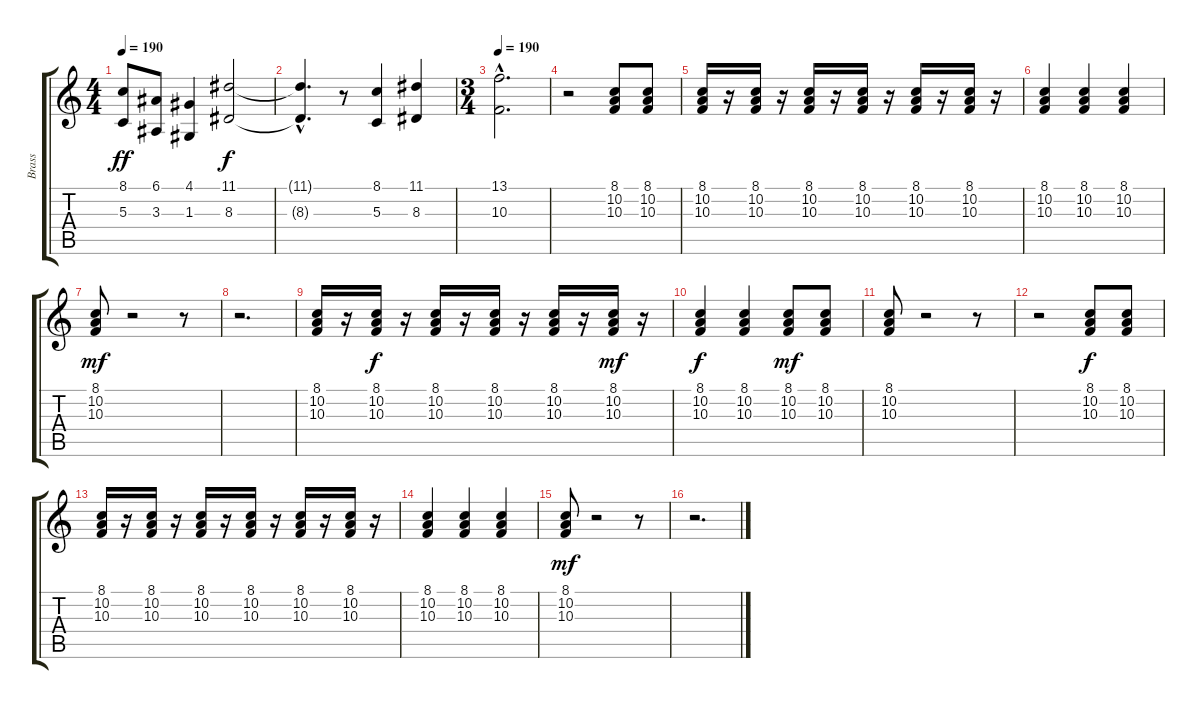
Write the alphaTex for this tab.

\track ("Brass" "Brass") {instrument brasssection}
\staff {score tabs}
\tuning (E4 B3 G3 D3 A2 E2) {hide}
\ts (4 4)
\tempo 190
\tempo 135
\tempo 190
\clef g2
\ks c
(8.1 5.3).8{dy ff instrument brasssection} (6.1 3.3).8 (4.1 1.3).4 (11.1 8.3).2{dy f} |
(11.1{hac t} 8.3{hac t}).4{d} r.8 (8.1 5.3).4 (11.1 8.3).4 |
\ts (3 4)
\tempo 190
(13.1{hac} 10.3{hac}).2{d} |
r.2 (8.1 10.2 10.3).8 (8.1 10.2 10.3).8 |
(8.1 10.2 10.3).16 r.16 (8.1 10.2 10.3).16 r.16 (8.1 10.2 10.3).16 r.16 (8.1 10.2 10.3).16 r.16 (8.1 10.2 10.3).16 r.16 (8.1 10.2 10.3).16 r.16 |
(8.1 10.2 10.3).4 (8.1 10.2 10.3).4 (8.1 10.2 10.3).4 |
(8.1 10.2 10.3).8{dy mf} r.2 r.8 |
r.2{d} |
(8.1 10.2 10.3).16 r.16 (8.1 10.2 10.3).16{dy f} r.16 (8.1 10.2 10.3).16 r.16 (8.1 10.2 10.3).16 r.16 (8.1 10.2 10.3).16 r.16 (8.1 10.2 10.3).16{dy mf} r.16 |
(8.1 10.2 10.3).4{dy f} (8.1 10.2 10.3).4 (8.1 10.2 10.3).8{dy mf} (8.1 10.2 10.3).8 |
(8.1 10.2 10.3).8 r.2 r.8 |
r.2 (8.1 10.2 10.3).8{dy f} (8.1 10.2 10.3).8 |
(8.1 10.2 10.3).16 r.16 (8.1 10.2 10.3).16 r.16 (8.1 10.2 10.3).16 r.16 (8.1 10.2 10.3).16 r.16 (8.1 10.2 10.3).16 r.16 (8.1 10.2 10.3).16 r.16 |
(8.1 10.2 10.3).4 (8.1 10.2 10.3).4 (8.1 10.2 10.3).4 |
(8.1 10.2 10.3).8{dy mf} r.2 r.8 |
r.2{d}
